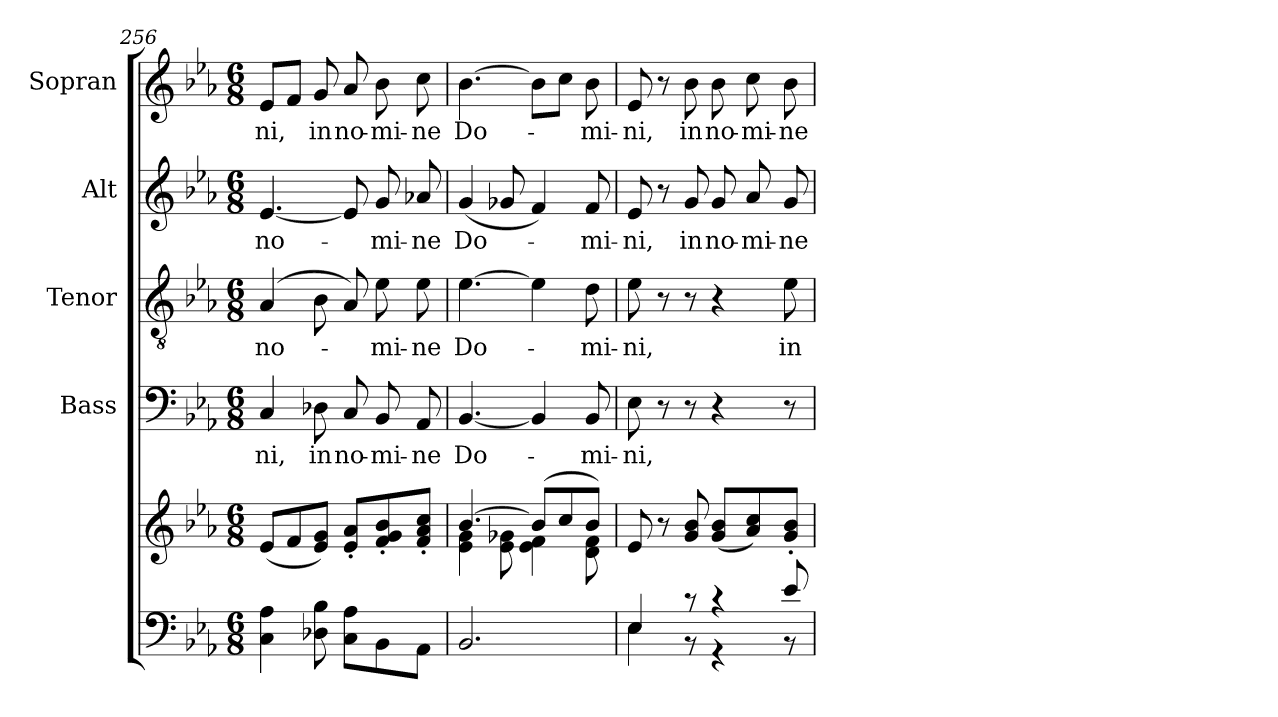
**kern	**kern	**kern	**text	**kern	**text	**kern	**text	**kern	**text
*part5	*part5	*part4	*part4	*part3	*part3	*part2	*part2	*part1	*part1
*staff6	*staff5	*staff4	*staff4	*staff3	*staff3	*staff2	*staff2	*staff1	*staff1
*	*	*I"Bass	*	*I"Tenor	*	*I"Alt	*	*I"Sopran	*
*	*	*I'B.	*	*I'T.	*	*I'A.	*	*I'S.	*
*clefF4	*clefG2	*clefF4	*	*clefGv2	*	*clefG2	*	*clefG2	*
*k[b-e-a-]	*k[b-e-a-]	*k[b-e-a-]	*	*k[b-e-a-]	*	*k[b-e-a-]	*	*k[b-e-a-]	*
*E-:	*E-:	*E-:	*	*E-:	*	*E-:	*	*E-:	*
*M6/8	*M6/8	*M6/8	*	*M6/8	*	*M6/8	*	*M6/8	*
=256	=256	=256	=256	=256	=256	=256	=256	=256	=256
!	!	!	!LO:LY:b	!	!LO:LY:b	!	!LO:LY:b	!	!LO:LY:b
4C\ 4A-\	(<8e-/L	4C/	-ni,	(4A-/	no-	[4.e-/	no-	8e-/L	-ni,
.	8f/	.	.	.	.	.	.	8f/J	.
!	!	!	!LO:LY:b	!	!	!	!	!	!LO:LY:b
8D-X\ 8B-\	8e-/ 8g/J)	8D-X\	in	8B-\	.	.	.	8g/	in
!	!	!	!LO:LY:b	!	!	!	!	!	!LO:LY:b
8C\ 8A-\L	8e-/'< 8a-/'<L	8C/	no-	8A-/)	.	8e-/]	.	8a-/	no-
!	!	!	!LO:LY:b	!	!LO:LY:b	!	!LO:LY:b	!	!LO:LY:b
8BB-\	8f/'< 8g/'< 8b-/'<	8BB-/	-mi-	8e-\	-mi-	8g/	-mi-	8b-\	-mi-
!	!	!	!LO:LY:b	!	!LO:LY:b	!	!LO:LY:b	!	!LO:LY:b
8AA-\J	8f/'< 8a-/'< 8cc/'<J	8AA-/	-ne	8e-\	-ne	8a-X/	-ne	8cc\	-ne
=257	=257	=257	=257	=257	=257	=257	=257	=257	=257
*	*^	*	*	*	*	*	*	*	*
!	!	!	!	!LO:LY:b	!	!LO:LY:b	!	!LO:LY:b	!	!LO:LY:b
2.BB-/	[>4.b-/	4e-\ 4g\	[4.BB-/	Do-	[4.e-\	Do-	(<4g/	Do-	[4.b-\	Do-
.	.	8e-\ 8g-X\	.	.	.	.	8g-X/	.	.	.
.	(>8b-/L]	4e-\ 4f\	4BB-/]	.	4e-\]	.	4f/)	.	8b-\L]	.
.	8cc/	.	.	.	.	.	.	.	8cc\J	.
!	!	!	!	!LO:LY:b	!	!LO:LY:b	!	!LO:LY:b	!	!LO:LY:b
.	8b-/J)	8d\ 8f\	8BB-/	-mi-	8d\	-mi-	8f/	-mi-	8b-\	-mi-
!!LO:LB:g=z
=258	=258	=258	=258	=258	=258	=258	=258	=258	=258	=258
*^	*	*	*	*	*	*	*	*	*	*
!	!	!	!	!	!LO:LY:b	!	!LO:LY:b	!	!LO:LY:b	!	!LO:LY:b
*	*	*v	*v	*	*	*	*	*	*	*	*
4E-/	4E-\	8e-/	8E-\	-ni,	8e-\	-ni,	8e-/	-ni,	8e-/	-ni,
.	.	8r	8r	.	8r	.	8r	.	8r	.
!	!	!	!	!	!	!	!	!LO:LY:b	!	!LO:LY:b
8r	8r	8g/ 8b-/	8r	.	8r	.	8g/	in	8b-\	in
!	!	!	!	!	!	!	!	!LO:LY:b	!	!LO:LY:b
4r	4r	(<8g/ 8b-/L	4r	.	4r	.	8g/	no-	8b-\	no-
!	!	!	!	!	!	!	!	!LO:LY:b	!	!LO:LY:b
.	.	8a-/ 8cc/)	.	.	.	.	8a-/	-mi-	8cc\	-mi-
!	!	!	!	!	!	!LO:LY:b	!	!LO:LY:b	!	!LO:LY:b
8e-/	8r	8g/'< 8b-/'<J	8r	.	8e-\	in	8g/	-ne	8b-\	-ne
*v	*v	*	*	*	*	*	*	*	*	*
=	=	=	=	=	=	=	=	=	=
*-	*-	*-	*-	*-	*-	*-	*-	*-	*-
